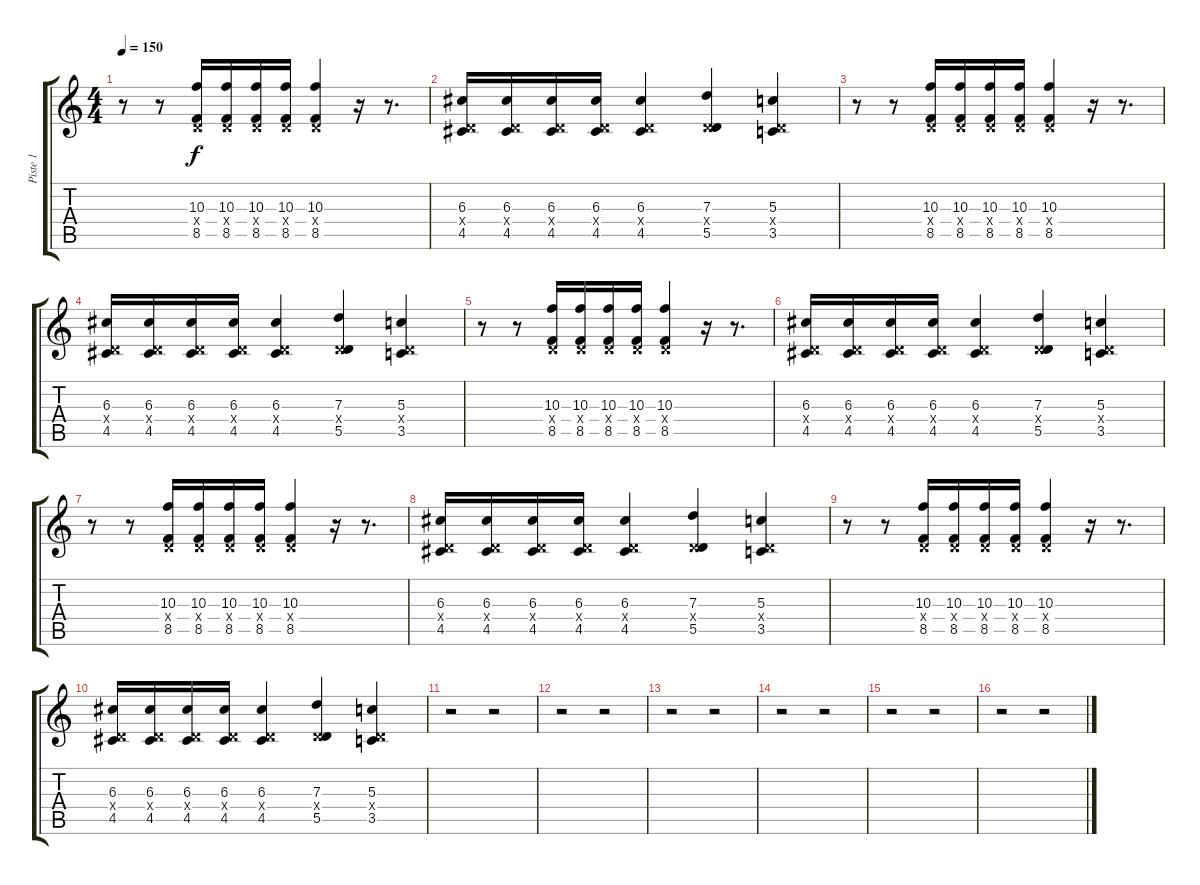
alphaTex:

\track ("Piste 1" "Piste 1") {instrument distortionguitar}
\staff {score tabs}
\tuning (E4 B3 G3 D3 A2 E2) {hide}
\ts (4 4)
\tempo 150
\clef g2
\ks c
r.8{dy f} r.8 (10.3 0.4{x} 8.5).16 (10.3 0.4{x} 8.5).16 (10.3 0.4{x} 8.5).16 (10.3 0.4{x} 8.5).16 (10.3 0.4{x} 8.5).4 r.16 r.8{d} |
(6.3 0.4{x} 4.5).16 (6.3 0.4{x} 4.5).16 (6.3 0.4{x} 4.5).16 (6.3 0.4{x} 4.5).16 (6.3 0.4{x} 4.5).4 (7.3 0.4{x} 5.5).4 (5.3 0.4{x} 3.5).4 |
r.8 r.8 (10.3 0.4{x} 8.5).16 (10.3 0.4{x} 8.5).16 (10.3 0.4{x} 8.5).16 (10.3 0.4{x} 8.5).16 (10.3 0.4{x} 8.5).4 r.16 r.8{d} |
(6.3 0.4{x} 4.5).16 (6.3 0.4{x} 4.5).16 (6.3 0.4{x} 4.5).16 (6.3 0.4{x} 4.5).16 (6.3 0.4{x} 4.5).4 (7.3 0.4{x} 5.5).4 (5.3 0.4{x} 3.5).4 |
r.8 r.8 (10.3 0.4{x} 8.5).16 (10.3 0.4{x} 8.5).16 (10.3 0.4{x} 8.5).16 (10.3 0.4{x} 8.5).16 (10.3 0.4{x} 8.5).4 r.16 r.8{d} |
(6.3 0.4{x} 4.5).16 (6.3 0.4{x} 4.5).16 (6.3 0.4{x} 4.5).16 (6.3 0.4{x} 4.5).16 (6.3 0.4{x} 4.5).4 (7.3 0.4{x} 5.5).4 (5.3 0.4{x} 3.5).4 |
r.8 r.8 (10.3 0.4{x} 8.5).16 (10.3 0.4{x} 8.5).16 (10.3 0.4{x} 8.5).16 (10.3 0.4{x} 8.5).16 (10.3 0.4{x} 8.5).4 r.16 r.8{d} |
(6.3 0.4{x} 4.5).16 (6.3 0.4{x} 4.5).16 (6.3 0.4{x} 4.5).16 (6.3 0.4{x} 4.5).16 (6.3 0.4{x} 4.5).4 (7.3 0.4{x} 5.5).4 (5.3 0.4{x} 3.5).4 |
r.8 r.8 (10.3 0.4{x} 8.5).16 (10.3 0.4{x} 8.5).16 (10.3 0.4{x} 8.5).16 (10.3 0.4{x} 8.5).16 (10.3 0.4{x} 8.5).4 r.16 r.8{d} |
(6.3 0.4{x} 4.5).16 (6.3 0.4{x} 4.5).16 (6.3 0.4{x} 4.5).16 (6.3 0.4{x} 4.5).16 (6.3 0.4{x} 4.5).4 (7.3 0.4{x} 5.5).4 (5.3 0.4{x} 3.5).4 |
r.2 r.2 |
r.2 r.2 |
r.2 r.2 |
r.2 r.2 |
r.2 r.2 |
r.2 r.2
